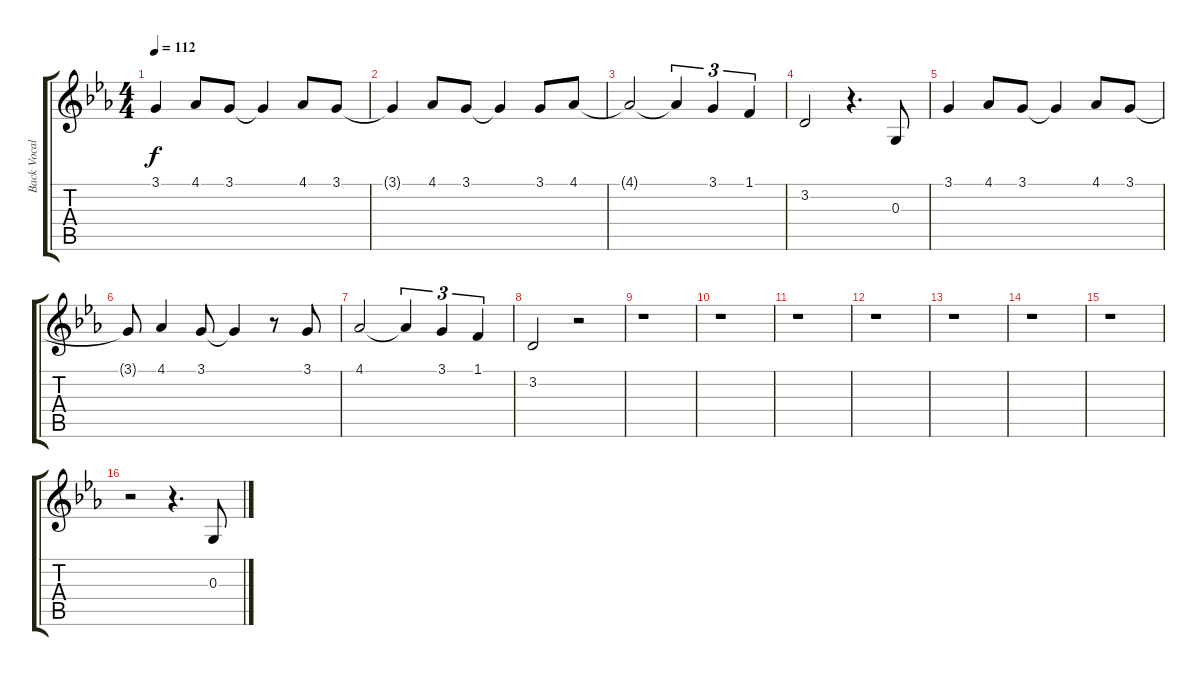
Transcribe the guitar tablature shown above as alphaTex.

\track ("Back Vocal" "Back Vocal") {instrument synthvoice}
\staff {score tabs}
\tuning (E4 B3 G3 D3 A2 E2) {hide}
\ts (4 4)
\tempo 112
\clef g2
\ks eb
3.1.4{dy f} 4.1.8 3.1.8 3.1{t}.4 4.1.8 3.1.8 |
3.1{t}.4 4.1.8 3.1.8 3.1{t}.4 3.1.8 4.1.8 |
4.1{t}.2 4.1{t}.4{tu (3 2)} 3.1.4{tu (3 2)} 1.1.4{tu (3 2)} |
3.2.2 r.4{d} 0.3.8 |
3.1.4 4.1.8 3.1.8 3.1{t}.4 4.1.8 3.1.8 |
3.1{t}.8 4.1.4 3.1.8 3.1{t}.4 r.8 3.1.8 |
4.1.2 4.1{t}.4{tu (3 2)} 3.1.4{tu (3 2)} 1.1.4{tu (3 2)} |
3.2.2 r.2 |
r.1 |
r.1 |
r.1 |
r.1 |
r.1 |
r.1 |
r.1 |
r.2 r.4{d} 0.3.8
